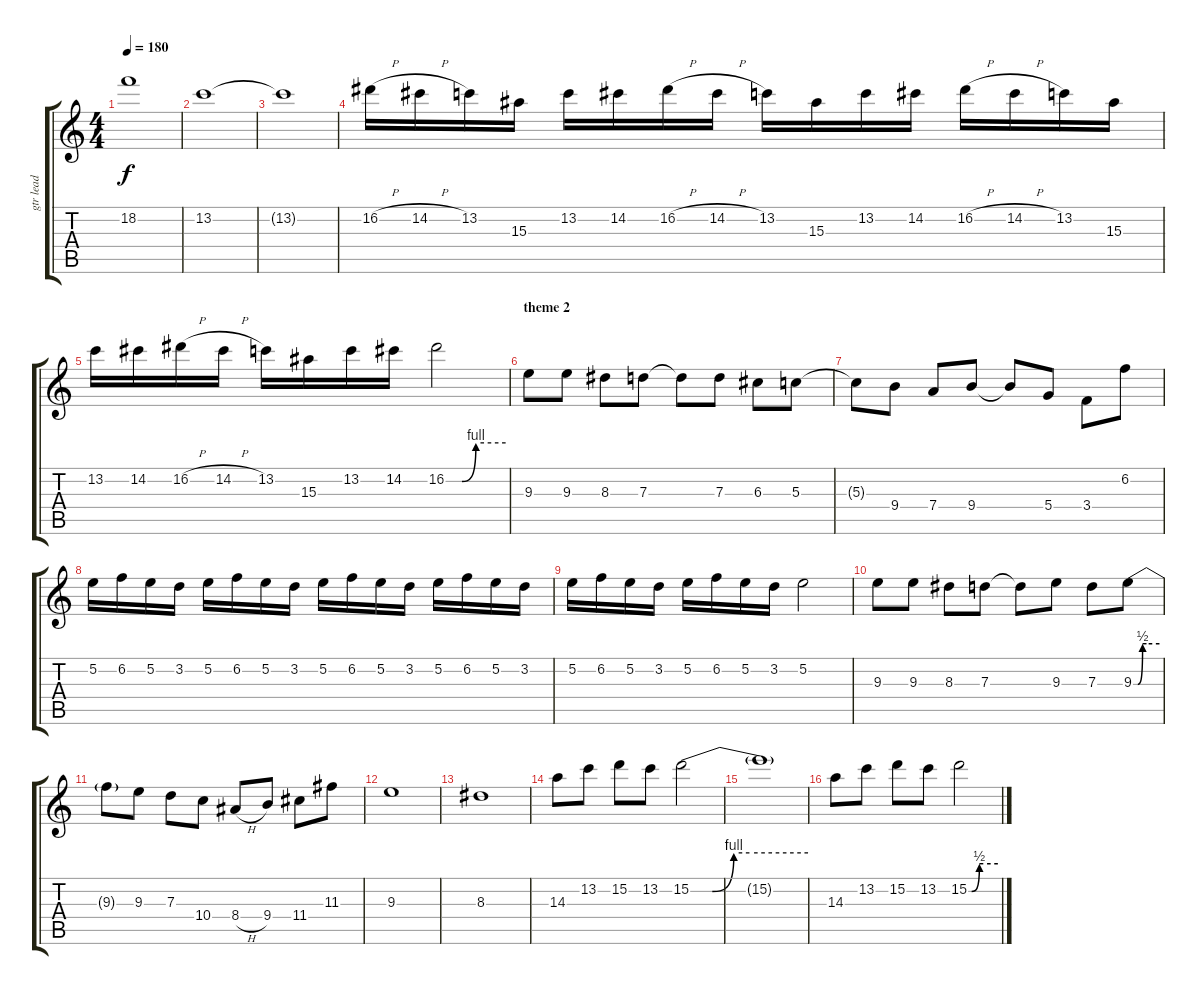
\track ("gtr lead" "gtr lead") {instrument distortionguitar}
\staff {score tabs}
\tuning (E4 B3 G3 D3 A2 E2) {hide}
\ts (4 4)
\tempo 180
\clef g2
\ks c
18.2{t}.1{dy f} |
13.2.1 |
13.2{t}.1 |
16.2{h}.16 14.2{h}.16 13.2.16 15.3.16 13.2.16 14.2.16 16.2{h}.16 14.2{h}.16 13.2.16 15.3.16 13.2.16 14.2.16 16.2{h}.16 14.2{h}.16 13.2.16 15.3.16 |
13.2.16 14.2.16 16.2{h}.16 14.2{h}.16 13.2.16 15.3.16 13.2.16 14.2.16 16.2{be (custom 0 0 16 0 30 4 60 4)}.2 |
\section ("" "theme 2")
9.3.8 9.3.8 8.3.8 7.3.8 7.3{t}.8 7.3.8 6.3.8 5.3.8 |
5.3{t}.8 9.4.8 7.4.8 9.4.8 9.4{t}.8 5.4.8 3.4.8 6.2.8 |
5.2.16 6.2.16 5.2.16 3.2.16 5.2.16 6.2.16 5.2.16 3.2.16 5.2.16 6.2.16 5.2.16 3.2.16 5.2.16 6.2.16 5.2.16 3.2.16 |
5.2.16 6.2.16 5.2.16 3.2.16 5.2.16 6.2.16 5.2.16 3.2.16 5.2.2 |
9.3.8 9.3.8 8.3.8 7.3.8 7.3{t}.8 9.3.8 7.3.8 9.3{be (custom 0 0 10 0 21 2 30 2 60 2)}.8 |
9.3{t}.8 9.3.8 7.3.8 10.4.8 8.4{h}.8 9.4.8 11.4.8 11.3.8 |
9.3.1 |
8.3.1 |
14.3.8 13.2.8 15.2.8 13.2.8 15.2{be (custom 0 0 11 0 22 4 30 4 60 4)}.2 |
15.2{t}.1 |
14.3.8 13.2.8 15.2.8 13.2.8 15.2{be (custom 0 0 6 0 22 2 30 2 60 2)}.2
